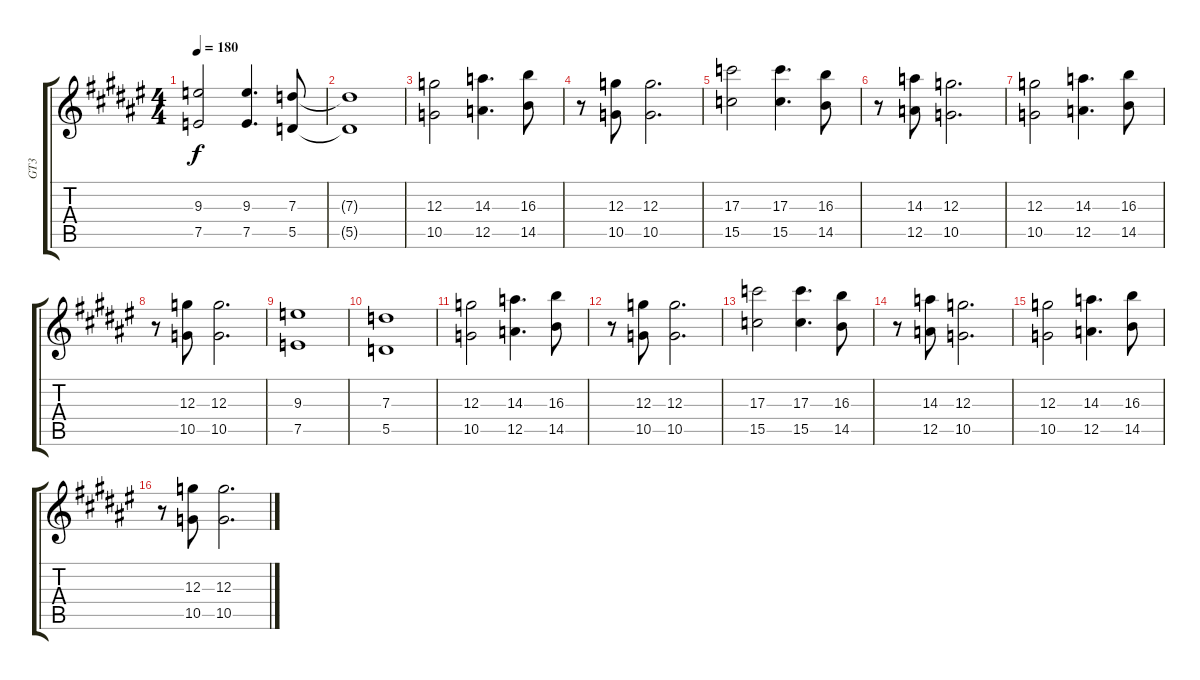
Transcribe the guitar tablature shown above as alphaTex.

\track ("GT3" "GT3") {instrument overdrivenguitar}
\staff {score tabs}
\tuning (E4 B3 G3 D3 A2 E2) {hide}
\ts (4 4)
\tempo 180
\clef g2
\ks f#
(9.3 7.5).2{dy f} (9.3 7.5).4{d} (7.3 5.5).8 |
(7.3{t} 5.5{t}).1 |
(12.3 10.5).2 (14.3 12.5).4{d} (16.3 14.5).8 |
r.8 (12.3 10.5).8 (12.3 10.5).2{d} |
(17.3 15.5).2 (17.3 15.5).4{d} (16.3 14.5).8 |
r.8 (14.3 12.5).8 (12.3 10.5).2{d} |
(12.3 10.5).2 (14.3 12.5).4{d} (16.3 14.5).8 |
r.8 (12.3 10.5).8 (12.3 10.5).2{d} |
(9.3 7.5).1 |
(7.3 5.5).1 |
(12.3 10.5).2 (14.3 12.5).4{d} (16.3 14.5).8 |
r.8 (12.3 10.5).8 (12.3 10.5).2{d} |
(17.3 15.5).2 (17.3 15.5).4{d} (16.3 14.5).8 |
r.8 (14.3 12.5).8 (12.3 10.5).2{d} |
(12.3 10.5).2 (14.3 12.5).4{d} (16.3 14.5).8 |
r.8 (12.3 10.5).8 (12.3 10.5).2{d}
